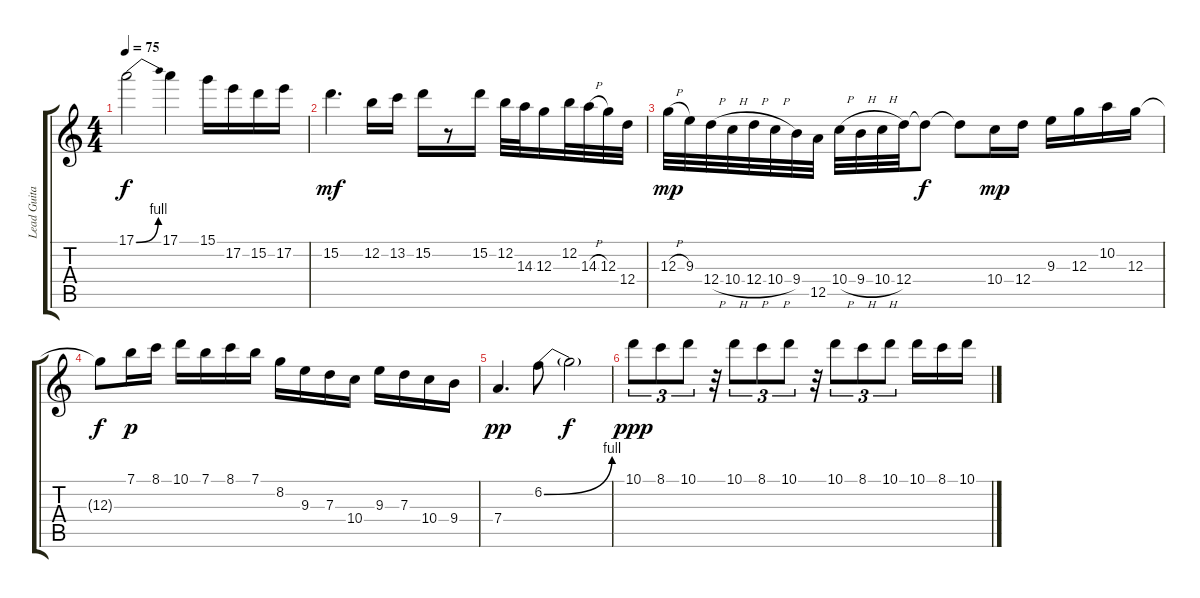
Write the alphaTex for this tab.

\track ("Lead Guitar 1" "Lead Guita") {instrument distortionguitar}
\staff {score tabs}
\tuning (E4 B3 G3 D3 A2 E2) {hide}
\ts (4 4)
\tempo 75
\clef g2
\ks c
17.1{be (bend 0 0 60 4)}.2{dy f} 17.1.4 15.1.16 17.2.16 15.2.16 17.2.16 |
15.2.4{d dy mf} 12.2.16 13.2.16 15.2.16 r.8 15.2.16 12.2.32 14.3.32 12.3.16 12.2.32 14.3{h}.32 12.3.32 12.4.32 |
12.3{h}.32{dy mp} 9.3.32 12.4{h}.32 10.4{h}.32 12.4{h}.32 10.4{h}.32 9.4.32 12.5.32 10.4{h}.32 9.4{h}.32 10.4{h}.32 12.4.32 12.4{t}.8{dy f} 12.4{t}.8 10.4.16{dy mp} 12.4.16 9.3.16 12.3.16 10.2.16 12.3.16 |
12.3{t}.8{dy f} 7.1.16{dy p} 8.1.16 10.1.16 7.1.16 8.1.16 7.1.16 8.2.16 9.3.16 7.3.16 10.4.16 9.3.16 7.3.16 10.4.16 9.4.16 |
7.4.4{d dy pp} 6.2{be (bend 0 0 60 4)}.8 6.2{t}.2{dy f} |
10.1.8{tu (3 2) dy ppp} 8.1.8{tu (3 2)} 10.1.8{tu (3 2)} r.32 10.1.8{tu (3 2)} 8.1.8{tu (3 2)} 10.1.8{tu (3 2)} r.32 10.1.8{tu (3 2)} 8.1.8{tu (3 2)} 10.1.8{tu (3 2)} 10.1.16 8.1.16 10.1.16
